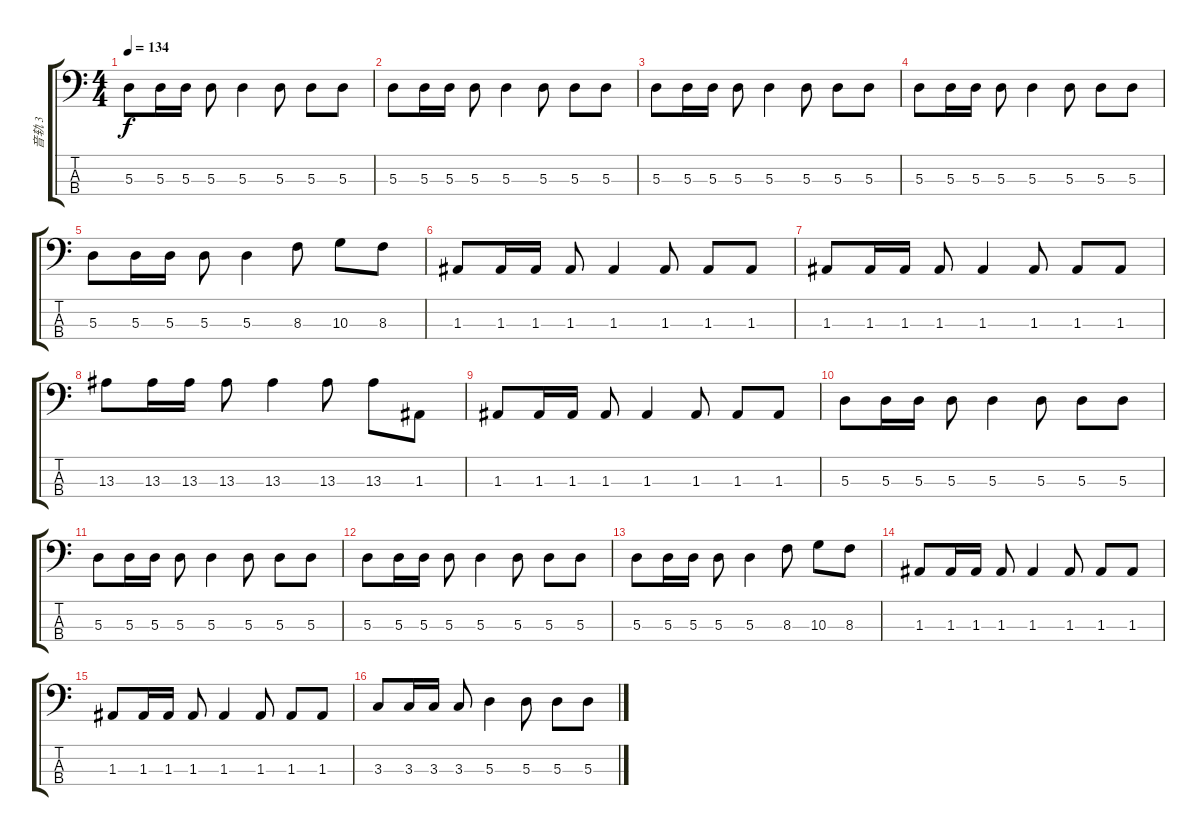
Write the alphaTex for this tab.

\track ("音轨 3" "音轨 3") {instrument electricbassfinger}
\staff {score tabs}
\tuning (G2 D2 A1 E1) {hide}
\ts (4 4)
\tempo 134
\clef f4
\ks c
5.3.8{dy f} 5.3.16 5.3.16 5.3.8 5.3.4 5.3.8 5.3.8 5.3.8 |
5.3.8 5.3.16 5.3.16 5.3.8 5.3.4 5.3.8 5.3.8 5.3.8 |
5.3.8 5.3.16 5.3.16 5.3.8 5.3.4 5.3.8 5.3.8 5.3.8 |
5.3.8 5.3.16 5.3.16 5.3.8 5.3.4 5.3.8 5.3.8 5.3.8 |
5.3.8 5.3.16 5.3.16 5.3.8 5.3.4 8.3.8 10.3.8 8.3.8 |
1.3.8 1.3.16 1.3.16 1.3.8 1.3.4 1.3.8 1.3.8 1.3.8 |
1.3.8 1.3.16 1.3.16 1.3.8 1.3.4 1.3.8 1.3.8 1.3.8 |
13.3.8 13.3.16 13.3.16 13.3.8 13.3.4 13.3.8 13.3.8 1.3.8 |
1.3.8 1.3.16 1.3.16 1.3.8 1.3.4 1.3.8 1.3.8 1.3.8 |
5.3.8 5.3.16 5.3.16 5.3.8 5.3.4 5.3.8 5.3.8 5.3.8 |
5.3.8 5.3.16 5.3.16 5.3.8 5.3.4 5.3.8 5.3.8 5.3.8 |
5.3.8 5.3.16 5.3.16 5.3.8 5.3.4 5.3.8 5.3.8 5.3.8 |
5.3.8 5.3.16 5.3.16 5.3.8 5.3.4 8.3.8 10.3.8 8.3.8 |
1.3.8 1.3.16 1.3.16 1.3.8 1.3.4 1.3.8 1.3.8 1.3.8 |
1.3.8 1.3.16 1.3.16 1.3.8 1.3.4 1.3.8 1.3.8 1.3.8 |
3.3.8 3.3.16 3.3.16 3.3.8 5.3.4 5.3.8 5.3.8 5.3.8
